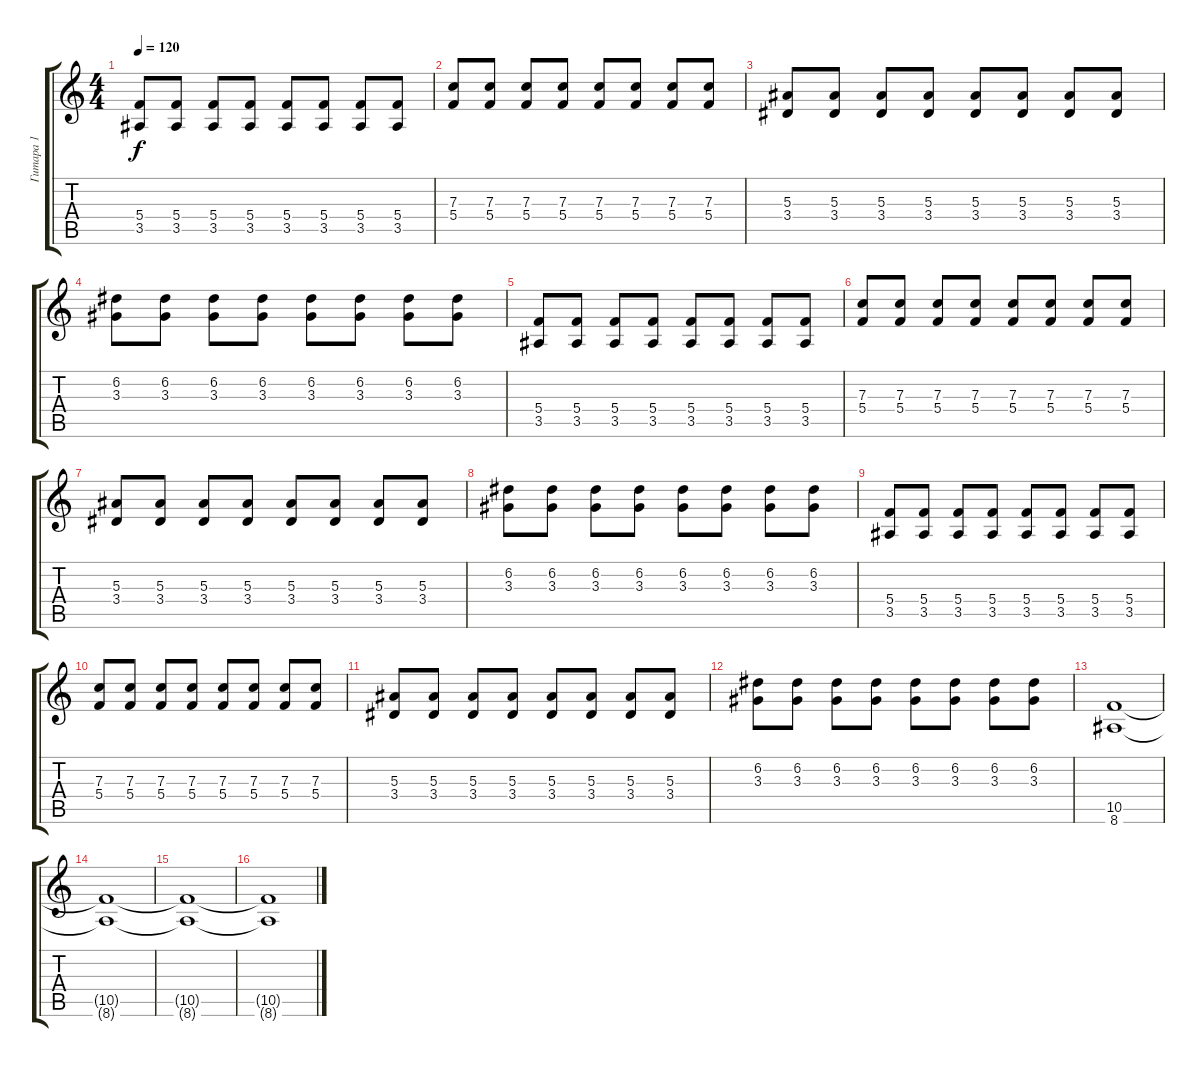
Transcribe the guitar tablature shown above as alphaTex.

\track ("Гитара 1" "Гитара 1") {instrument overdrivenguitar}
\staff {score tabs}
\tuning (D4 A3 F3 C3 G2 D2) {hide}
\ts (4 4)
\tempo 120
\clef g2
\ks c
(5.4 3.5).8{dy f} (5.4 3.5).8 (5.4 3.5).8 (5.4 3.5).8 (5.4 3.5).8 (5.4 3.5).8 (5.4 3.5).8 (5.4 3.5).8 |
(7.3 5.4).8 (7.3 5.4).8 (7.3 5.4).8 (7.3 5.4).8 (7.3 5.4).8 (7.3 5.4).8 (7.3 5.4).8 (7.3 5.4).8 |
(5.3 3.4).8 (5.3 3.4).8 (5.3 3.4).8 (5.3 3.4).8 (5.3 3.4).8 (5.3 3.4).8 (5.3 3.4).8 (5.3 3.4).8 |
(6.2 3.3).8 (6.2 3.3).8 (6.2 3.3).8 (6.2 3.3).8 (6.2 3.3).8 (6.2 3.3).8 (6.2 3.3).8 (6.2 3.3).8 |
(5.4 3.5).8 (5.4 3.5).8 (5.4 3.5).8 (5.4 3.5).8 (5.4 3.5).8 (5.4 3.5).8 (5.4 3.5).8 (5.4 3.5).8 |
(7.3 5.4).8 (7.3 5.4).8 (7.3 5.4).8 (7.3 5.4).8 (7.3 5.4).8 (7.3 5.4).8 (7.3 5.4).8 (7.3 5.4).8 |
(5.3 3.4).8 (5.3 3.4).8 (5.3 3.4).8 (5.3 3.4).8 (5.3 3.4).8 (5.3 3.4).8 (5.3 3.4).8 (5.3 3.4).8 |
(6.2 3.3).8 (6.2 3.3).8 (6.2 3.3).8 (6.2 3.3).8 (6.2 3.3).8 (6.2 3.3).8 (6.2 3.3).8 (6.2 3.3).8 |
(5.4 3.5).8 (5.4 3.5).8 (5.4 3.5).8 (5.4 3.5).8 (5.4 3.5).8 (5.4 3.5).8 (5.4 3.5).8 (5.4 3.5).8 |
(7.3 5.4).8 (7.3 5.4).8 (7.3 5.4).8 (7.3 5.4).8 (7.3 5.4).8 (7.3 5.4).8 (7.3 5.4).8 (7.3 5.4).8 |
(5.3 3.4).8 (5.3 3.4).8 (5.3 3.4).8 (5.3 3.4).8 (5.3 3.4).8 (5.3 3.4).8 (5.3 3.4).8 (5.3 3.4).8 |
(6.2 3.3).8 (6.2 3.3).8 (6.2 3.3).8 (6.2 3.3).8 (6.2 3.3).8 (6.2 3.3).8 (6.2 3.3).8 (6.2 3.3).8 |
(10.5 8.6).1 |
(10.5{t} 8.6{t}).1 |
(10.5{t} 8.6{t}).1 |
(10.5{t} 8.6{t}).1
